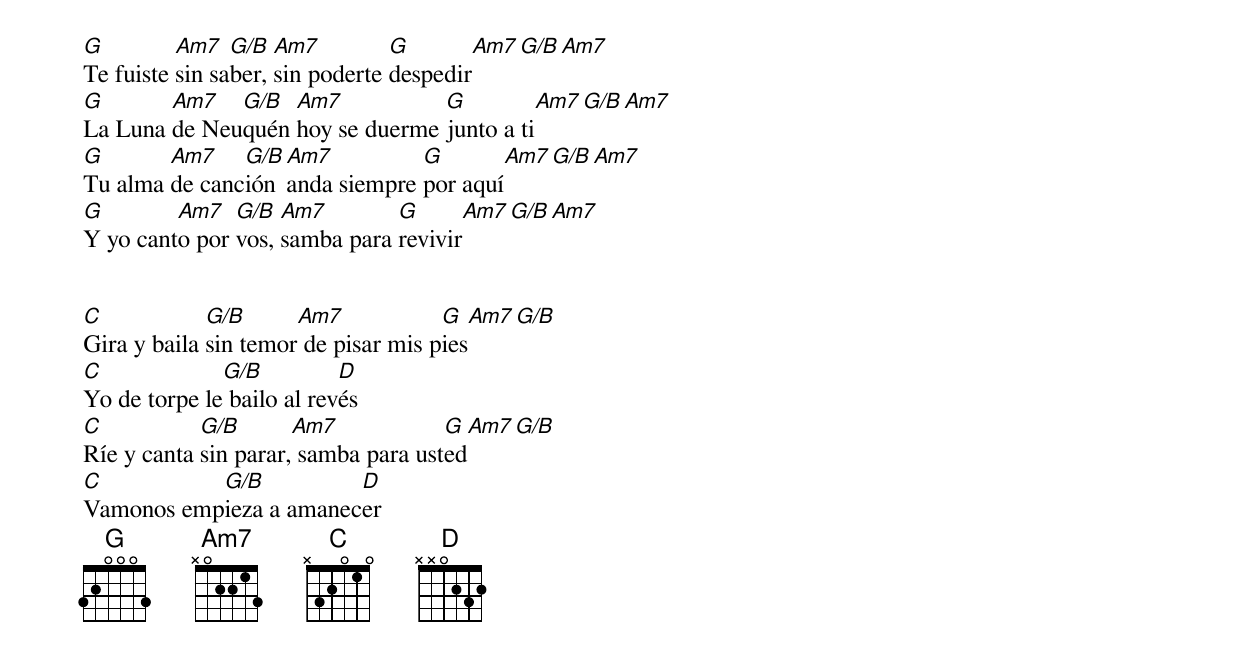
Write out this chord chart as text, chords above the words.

G         Am7   G/B  Am7         G       Am7  G/B  Am7
Te fuiste sin saber, sin poderte despedir
G       Am7   G/B  Am7           G         Am7  G/B  Am7
La Luna de Neuquén hoy se duerme junto a ti
G       Am7    G/B Am7          G       Am7  G/B  Am7
Tu alma de canción anda siempre por aquí
G        Am7   G/B  Am7        G       Am7  G/B  Am7
Y yo canto por vos, samba para revivir


C            G/B      Am7            G   Am7  G/B
Gira y baila sin temor de pisar mis pies
C             G/B          D
Yo de torpe le bailo al revés
C           G/B       Am7            G   Am7  G/B
Ríe y canta sin parar, samba para usted
C          G/B          D
Vamonos empieza a amanecer
